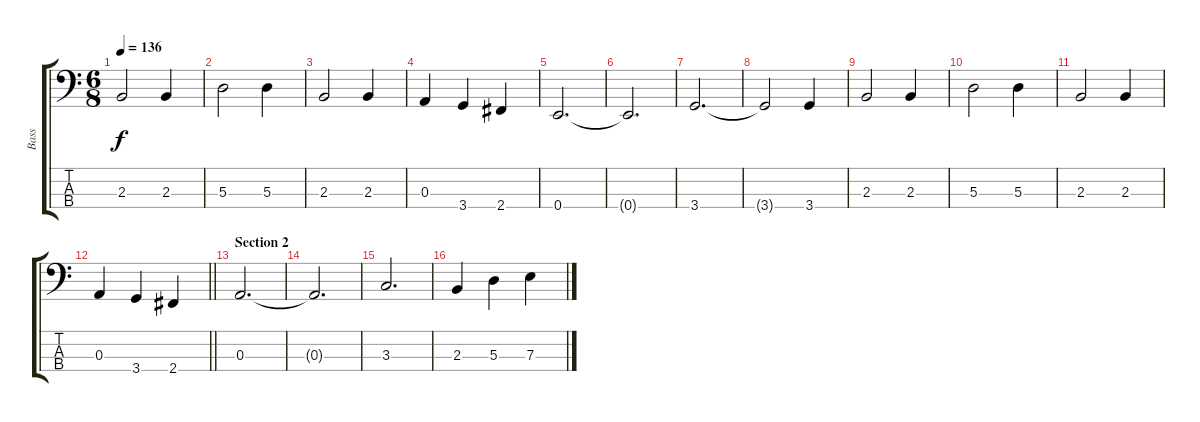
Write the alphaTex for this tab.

\track ("Bass" "Bass") {instrument electricbassfinger}
\staff {score tabs}
\tuning (G2 D2 A1 E1) {hide}
\ts (6 8)
\tempo 136
\clef f4
\ks c
2.3.2{dy f} 2.3.4 |
5.3.2 5.3.4 |
2.3.2 2.3.4 |
0.3.4 3.4.4 2.4.4 |
0.4.2{d} |
0.4{t}.2{d} |
3.4.2{d} |
3.4{t}.2 3.4.4 |
2.3.2 2.3.4 |
5.3.2 5.3.4 |
2.3.2 2.3.4 |
\barLineRight lightlight
0.3.4 3.4.4 2.4.4 |
\section ("" "Section 2")
0.3.2{d} |
0.3{t}.2{d} |
3.3.2{d} |
2.3.4 5.3.4 7.3.4
